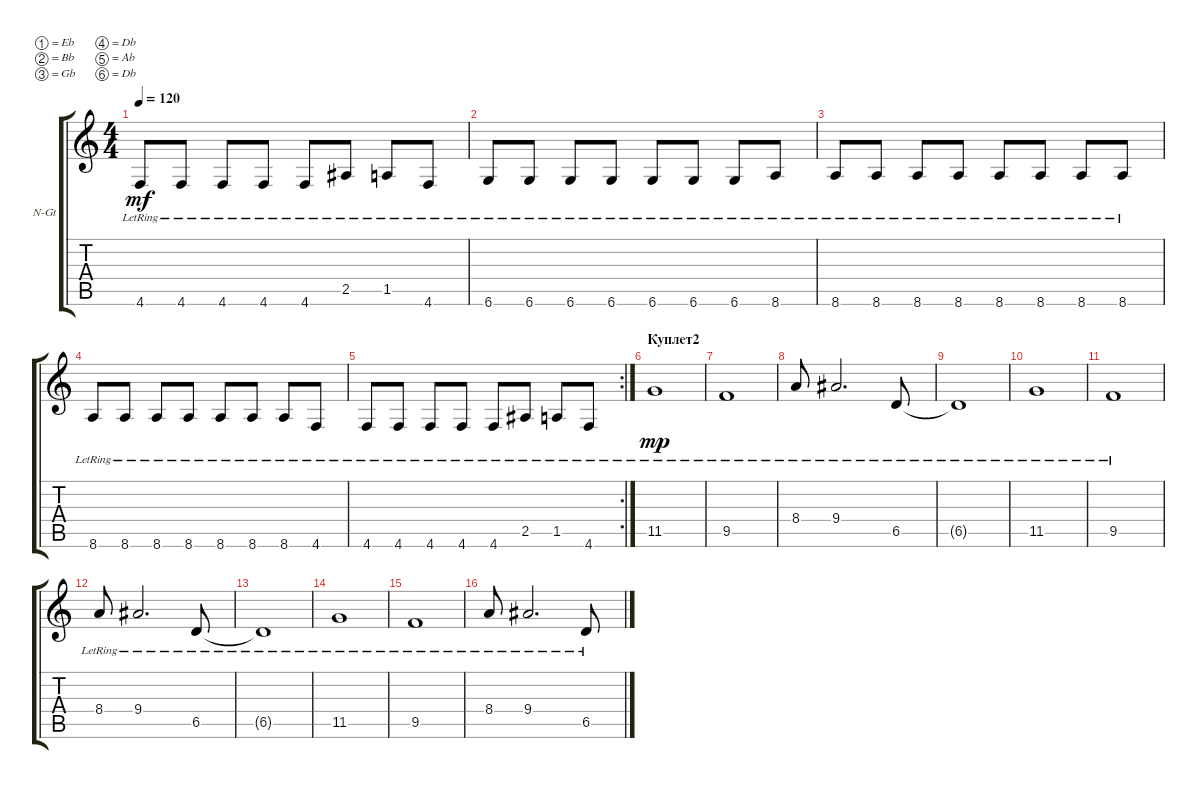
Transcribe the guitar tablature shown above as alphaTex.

\defaultSystemsLayout 4
\bracketExtendMode groupsimilarinstruments
\firstSystemTrackNameOrientation horizontal
\otherSystemsTrackNameOrientation horizontal
\track ("Nylon Guitar" "N-Gt") {instrument acousticguitarnylon}
\staff {score tabs}
\tuning (Eb4 Bb3 Gb3 Db3 Ab2 Db2)
\ts (4 4)
\tempo 120
\clef g2
\ks c
4.6{lr}.8{dy mf} 4.6{lr}.8 4.6{lr}.8 4.6{lr}.8 4.6{lr}.8 2.5{lr}.8 1.5{lr}.8 4.6{lr}.8 |
6.6{lr}.8 6.6{lr}.8 6.6{lr}.8 6.6{lr}.8 6.6{lr}.8 6.6{lr}.8 6.6{lr}.8 8.6{lr}.8 |
8.6{lr}.8 8.6{lr}.8 8.6{lr}.8 8.6{lr}.8 8.6{lr}.8 8.6{lr}.8 8.6{lr}.8 8.6{lr}.8 |
8.6{lr}.8 8.6{lr}.8 8.6{lr}.8 8.6{lr}.8 8.6{lr}.8 8.6{lr}.8 8.6{lr}.8 4.6{lr}.8 |
\rc 2
4.6{lr}.8 4.6{lr}.8 4.6{lr}.8 4.6{lr}.8 4.6{lr}.8 2.5{lr}.8 1.5{lr}.8 4.6{lr}.8 |
\section ("" "Куплет2")
11.5{lr}.1{dy mp} |
9.5{lr}.1 |
8.4{lr}.8 9.4{lr}.2{d} 6.5{lr}.8 |
6.5{lr t}.1 |
11.5{lr}.1 |
9.5{lr}.1 |
8.4{lr}.8 9.4{lr}.2{d} 6.5{lr}.8 |
6.5{lr t}.1 |
11.5{lr}.1 |
9.5{lr}.1 |
8.4{lr}.8 9.4{lr}.2{d} 6.5{lr}.8
